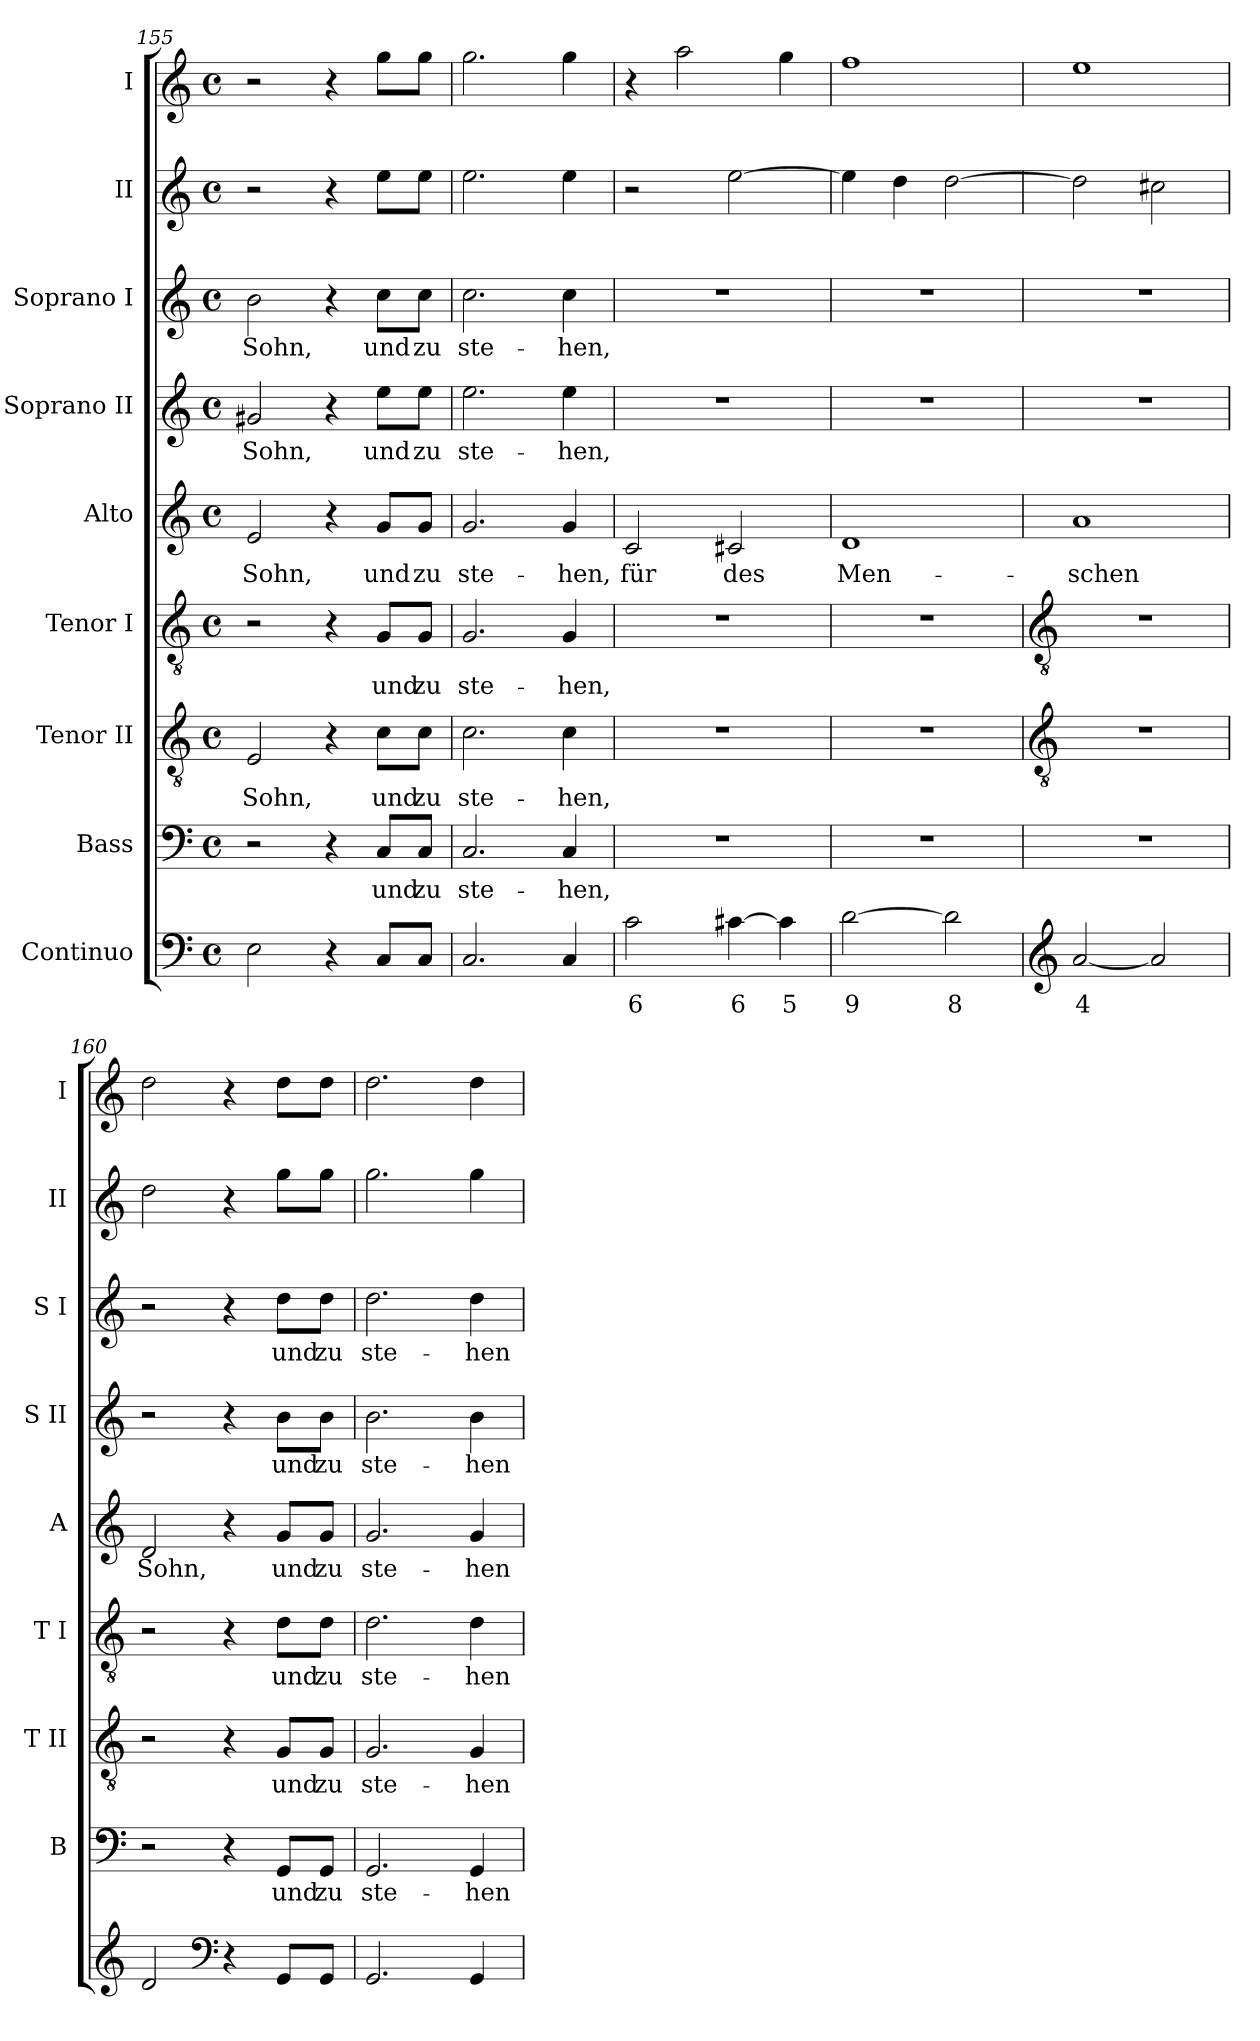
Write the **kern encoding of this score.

**kern	**text	**kern	**text	**kern	**text	**kern	**text	**kern	**text	**kern	**text	**kern	**text	**kern	**kern
*part9	*part9	*part8	*part8	*part7	*part7	*part6	*part6	*part5	*part5	*part4	*part4	*part3	*part3	*part2	*part1
*staff9	*staff9	*staff8	*staff8	*staff7	*staff7	*staff6	*staff6	*staff5	*staff5	*staff4	*staff4	*staff3	*staff3	*staff2	*staff1
*I"Continuo	*	*I"Bass	*	*I"Tenor II	*	*I"Tenor I	*	*I"Alto	*	*I"Soprano II	*	*I"Soprano I	*	*I"II	*I"I
*	*	*I'B	*	*I'T II	*	*I'T I	*	*I'A	*	*I'S II	*	*I'S I	*	*I'II	*I'I
*clefF4	*	*clefF4	*	*clefGv2	*	*clefGv2	*	*clefG2	*	*clefG2	*	*clefG2	*	*clefG2	*clefG2
*k[]	*	*k[]	*	*k[]	*	*k[]	*	*k[]	*	*k[]	*	*k[]	*	*k[]	*k[]
*C:	*	*C:	*	*C:	*	*C:	*	*C:	*	*C:	*	*C:	*	*C:	*C:
*M4/4	*	*M4/4	*	*M4/4	*	*M4/4	*	*M4/4	*	*M4/4	*	*M4/4	*	*M4/4	*M4/4
*met(c)	*	*met(c)	*	*met(c)	*	*met(c)	*	*met(c)	*	*met(c)	*	*met(c)	*	*met(c)	*met(c)
=155	=155	=155	=155	=155	=155	=155	=155	=155	=155	=155	=155	=155	=155	=155	=155
!	!	!	!	!	!LO:LY:b	!	!	!	!LO:LY:b	!	!LO:LY:b	!	!LO:LY:b	!	!
2E	.	2r	.	2E	Sohn,	2r	.	2e	Sohn,	2g#X	Sohn,	2b	Sohn,	2r	2r
4r	.	4r	.	4r	.	4r	.	4r	.	4r	.	4r	.	4r	4r
!	!	!	!LO:LY:b	!	!LO:LY:b	!	!LO:LY:b	!	!LO:LY:b	!	!LO:LY:b	!	!LO:LY:b	!	!
8CL	.	8C/L	und	8c\L	und	8G/L	und	8g/L	und	8ee\L	und	8cc\L	und	8eeL	8ggL
!	!	!	!LO:LY:b	!	!LO:LY:b	!	!LO:LY:b	!	!LO:LY:b	!	!LO:LY:b	!	!LO:LY:b	!	!
8CJ	.	8C/J	zu	8c\J	zu	8G/J	zu	8g/J	zu	8ee\J	zu	8cc\J	zu	8eeJ	8ggJ
=156	=156	=156	=156	=156	=156	=156	=156	=156	=156	=156	=156	=156	=156	=156	=156
!	!	!	!LO:LY:b	!	!LO:LY:b	!	!LO:LY:b	!	!LO:LY:b	!	!LO:LY:b	!	!LO:LY:b	!	!
2.C	.	2.C	ste-	2.c	ste-	2.G	ste-	2.g	ste-	2.ee	ste-	2.cc	ste-	2.ee	2.gg
!	!	!	!LO:LY:b	!	!LO:LY:b	!	!LO:LY:b	!	!LO:LY:b	!	!LO:LY:b	!	!LO:LY:b	!	!
4C	.	4C	-hen,	4c	-hen,	4G	-hen,	4g	-hen,	4ee	-hen,	4cc	-hen,	4ee	4gg
=157	=157	=157	=157	=157	=157	=157	=157	=157	=157	=157	=157	=157	=157	=157	=157
!	!LO:LY:b	!	!	!	!	!	!	!	!LO:LY:b	!	!	!	!	!	!
2c	6	1r	.	1r	.	1r	.	2c	für	1r	.	1r	.	2r	4r
.	.	.	.	.	.	.	.	.	.	.	.	.	.	.	2aa
!	!LO:LY:b	!	!	!	!	!	!	!	!LO:LY:b	!	!	!	!	!	!
[4c#X	6	.	.	.	.	.	.	2c#X	des	.	.	.	.	[2ee	.
!	!LO:LY:b	!	!	!	!	!	!	!	!	!	!	!	!	!	!
4c#]	5	.	.	.	.	.	.	.	.	.	.	.	.	.	4gg
=158	=158	=158	=158	=158	=158	=158	=158	=158	=158	=158	=158	=158	=158	=158	=158
!	!LO:LY:b	!	!	!	!	!	!	!	!LO:LY:b	!	!	!	!	!	!
[2d	9	1r	.	1r	.	1r	.	1d	Men-	1r	.	1r	.	4ee]	1ff
.	.	.	.	.	.	.	.	.	.	.	.	.	.	4dd	.
!	!LO:LY:b	!	!	!	!	!	!	!	!	!	!	!	!	!	!
2d]	8	.	.	.	.	.	.	.	.	.	.	.	.	[2dd	.
!!LO:LB:g=z
=159	=159	=159	=159	=159	=159	=159	=159	=159	=159	=159	=159	=159	=159	=159	=159
*clefG2	*	*	*	*clefGv2	*	*clefGv2	*	*	*	*	*	*	*	*	*
!	!LO:LY:b	!	!	!	!	!	!	!	!LO:LY:b	!	!	!	!	!	!
[2a	4	1r	.	1r	.	1r	.	1a	-schen	1r	.	1r	.	2dd]	1ee
2a]	.	.	.	.	.	.	.	.	.	.	.	.	.	2cc#X	.
=160	=160	=160	=160	=160	=160	=160	=160	=160	=160	=160	=160	=160	=160	=160	=160
!	!	!	!	!	!	!	!	!	!LO:LY:b	!	!	!	!	!	!
2d	.	2r	.	2r	.	2r	.	2d	Sohn,	2r	.	2r	.	2dd	2dd
*clefF4	*	*	*	*	*	*	*	*	*	*	*	*	*	*	*
4r	.	4r	.	4r	.	4r	.	4r	.	4r	.	4r	.	4r	4r
!	!	!	!LO:LY:b	!	!LO:LY:b	!	!LO:LY:b	!	!LO:LY:b	!	!LO:LY:b	!	!LO:LY:b	!	!
8GGL	.	8GG/L	und	8G/L	und	8d\L	und	8g/L	und	8b\L	und	8dd\L	und	8ggL	8ddL
!	!	!	!LO:LY:b	!	!LO:LY:b	!	!LO:LY:b	!	!LO:LY:b	!	!LO:LY:b	!	!LO:LY:b	!	!
8GGJ	.	8GG/J	zu	8G/J	zu	8d\J	zu	8g/J	zu	8b\J	zu	8dd\J	zu	8ggJ	8ddJ
=161	=161	=161	=161	=161	=161	=161	=161	=161	=161	=161	=161	=161	=161	=161	=161
!	!	!	!LO:LY:b	!	!LO:LY:b	!	!LO:LY:b	!	!LO:LY:b	!	!LO:LY:b	!	!LO:LY:b	!	!
2.GG	.	2.GG	ste-	2.G	ste-	2.d	ste-	2.g	ste-	2.b	ste-	2.dd	ste-	2.gg	2.dd
!	!	!	!LO:LY:b	!	!LO:LY:b	!	!LO:LY:b	!	!LO:LY:b	!	!LO:LY:b	!	!LO:LY:b	!	!
4GG	.	4GG	-hen	4G	-hen	4d	-hen	4g	-hen	4b	-hen	4dd	-hen	4gg	4dd
=	=	=	=	=	=	=	=	=	=	=	=	=	=	=	=
*-	*-	*-	*-	*-	*-	*-	*-	*-	*-	*-	*-	*-	*-	*-	*-
